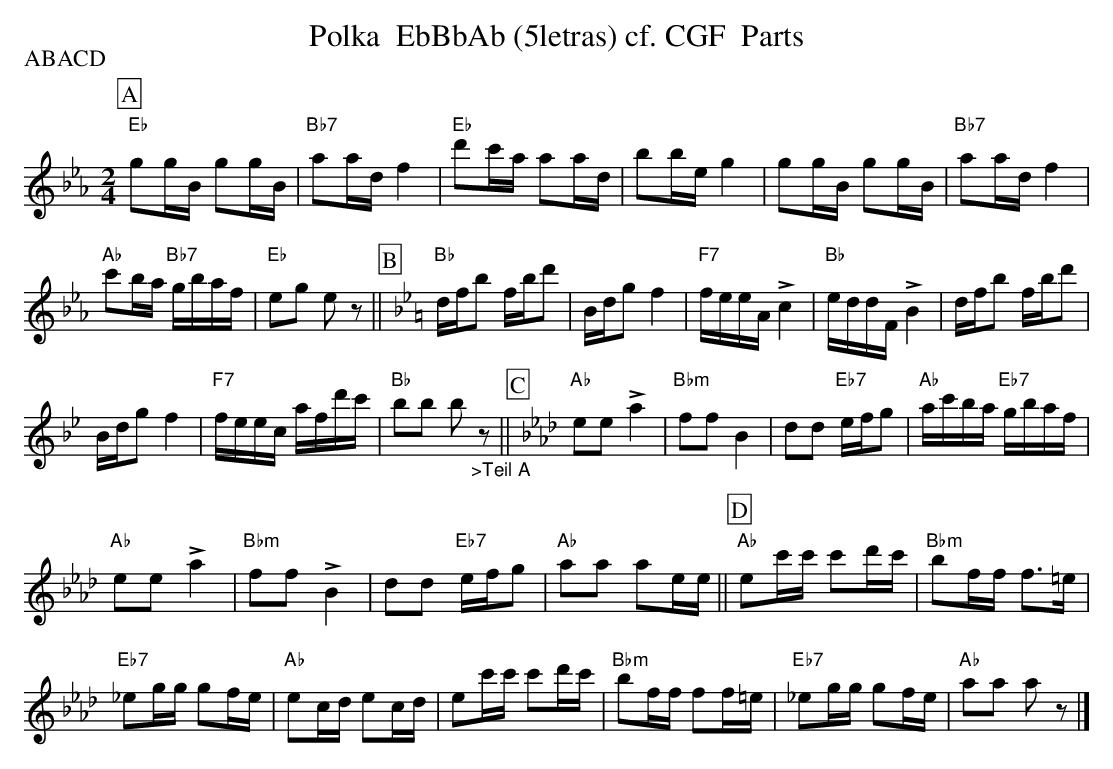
X:1
T:Polka  EbBbAb (5letras) cf. CGF  Parts
P:ABACD
M:2/4
L:1/16
K:Ebmaj%%MIDI gchordon
[P:A] "Eb"g2gB g2gB | "Bb7"a2ad f4 | "Eb"d'2c'a a2ad | b2be g4 | g2gB g2gB | "Bb7"a2adf4 |
"Ab"c'2ba "Bb7"gbaf | "Eb"e2g2 e2z2 || [P:B] [K:Bbmaj] "Bb"dfb2 fbd'2 | Bdg2f4 | "F7"feeA !>!c4 | "Bb"eddF !>!B4 | dfb2 fbd'2 |
Bdg2f4 | "F7"feec afd'c' | "Bb"b2b2 b2"_>Teil A"z2 || [P:C] [K:Abmaj] "Ab"e2e2 !>!a4 | "Bbm"f2f2B4 | d2d2 "Eb7"efg2 | "Ab"ac'ba "Eb7"gbaf |
"Ab"e2e2 !>!a4 | "Bbm"f2f2 !>!B4 | d2d2 "Eb7"efg2 | "Ab"a2a2 a2ee || [P:D] "Ab"e2c'c' c'2d'c' | "Bbm"b2ff f3=e |
"Eb7"_e2gg g2fe | "Ab"e2cd e2cd | e2c'c' c'2d'c' | "Bbm"b2ff f2f=e | "Eb7"_e2gg g2fe | "Ab"a2a2 a2z2 |]
